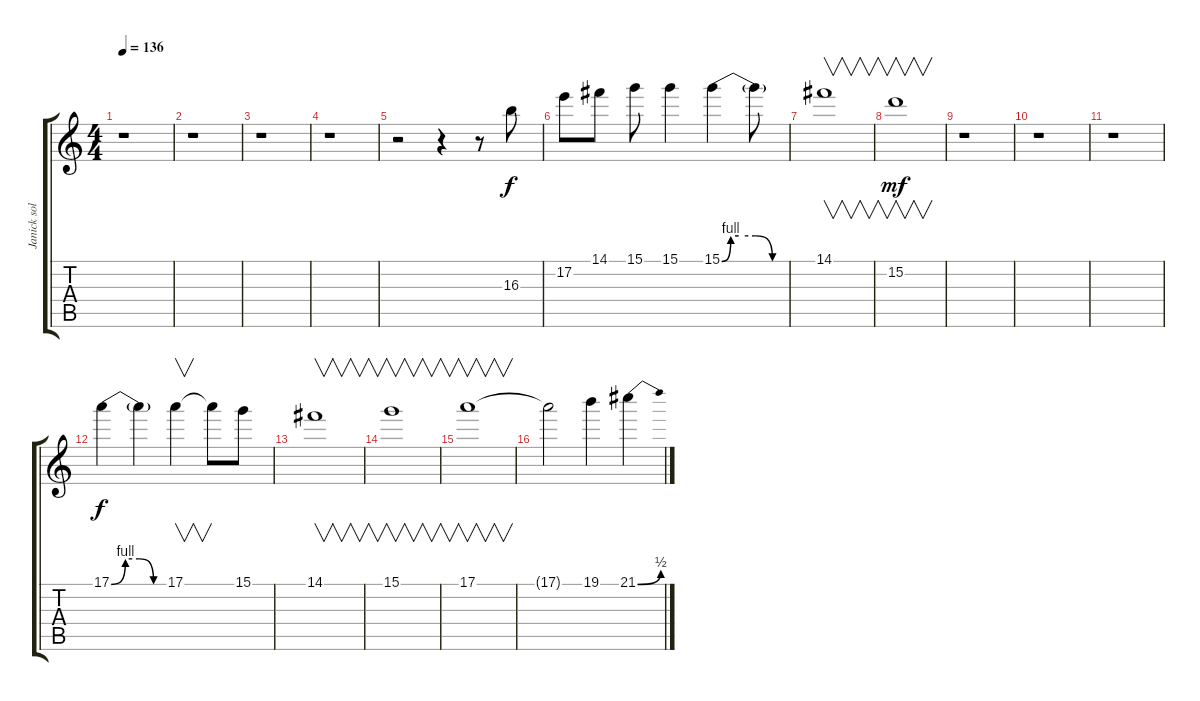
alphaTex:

\track ("Janick solo" "Janick sol") {instrument overdrivenguitar}
\staff {score tabs}
\tuning (E4 B3 G3 D3 A2 E2) {hide}
\ts (4 4)
\tempo 136
\clef g2
\ks c
r.1{dy f} |
r.1 |
r.1 |
r.1 |
r.2 r.4 r.8 16.3.8 |
17.2.8 14.1.8 15.1.8 15.1.4 15.1{be (custom 0 0 8 4 15 4 30 4 45 0 60 0)}.4 15.1{t}.8 |
14.1.1{v} |
15.2.1{v dy mf} |
r.1 |
r.1 |
r.1 |
17.1{be (custom 0 0 15 4 30 4 45 0 60 0)}.4{dy f} 17.1{t}.4 17.1.4{v} 17.1{t}.8 15.1.8 |
14.1.1{v} |
15.1.1{v} |
17.1.1{v} |
17.1{t}.2 19.1.4 21.1{be (bend 0 0 60 2)}.4
